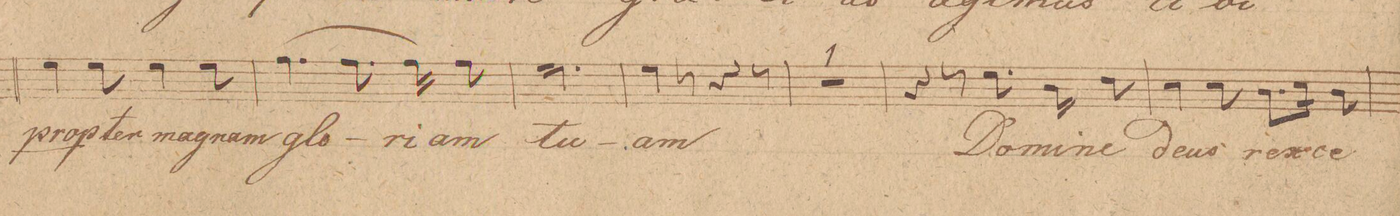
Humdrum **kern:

**kern	**text	**dynam
*I"Tenore 1mo	*	*
*clefC4	*	*
*k[]	*	*
*M6/8	*	*
4d\	pro-	.
8d\	-pter	.
4d\	ma-	.
8d\	-gnam	.
=24	=24	=24
(4.e\	glo-	.
8.e\	.	.
16e\)	-ri-	.
8e\	-am	.
=25	=25	=25
2.d\	tu-	.
=26	=26	=26
4d\	-am	.
8r	.	.
4r	.	.
8r	.	.
=27	=27	=27
2.r	.	.
=28	=28	=28
4r	.	.
8r	.	.
8.d\	Do-	.
16A\	-mi-	.
8c\	-ne	.
=29	=29	=29
4B\	De-	.
8B\	-us	.
8.A\L	rex	.
16B\Jk	.	.
8A\	ce-	.
=30	=30	=30
*-	*-	*-
